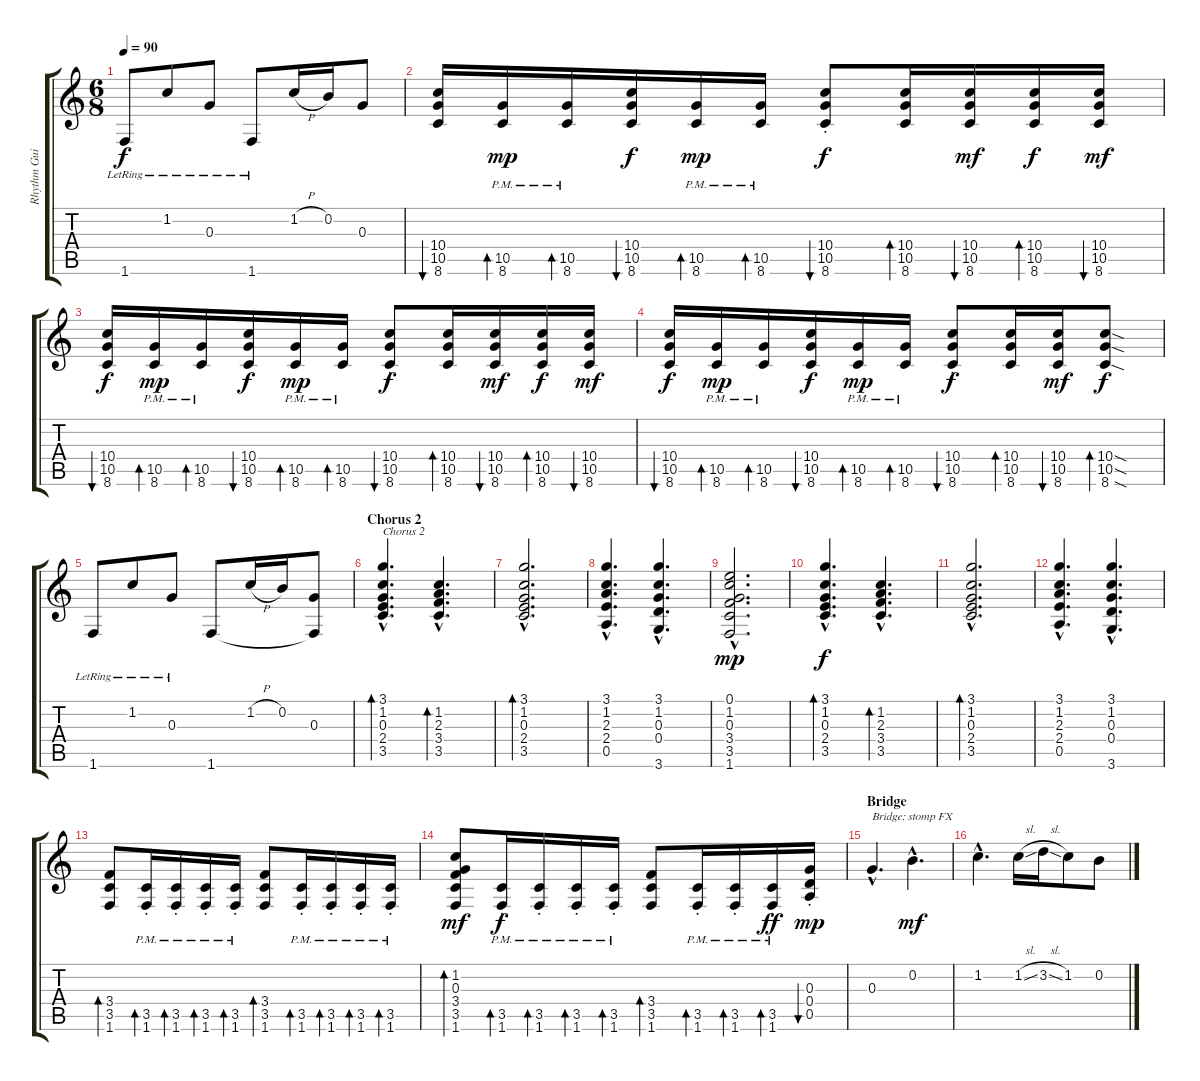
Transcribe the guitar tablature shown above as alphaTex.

\track ("Rhythm Guitar" "Rhythm Gui") {instrument acousticguitarnylon}
\staff {score tabs}
\tuning (E4 B3 G3 D3 A2 E2) {hide}
\ts (6 8)
\tempo 90
\clef g2
\ks c
1.6{lr}.8{dy f} 1.2{lr}.8 0.3{lr}.8 1.6{lr}.8 1.2{h}.16 0.2.16 0.3.8 |
(10.4 10.5 8.6).16{bu 60} (10.5 8.6{pm}).16{bd 60 dy mp} (10.5 8.6{pm}).16{bd 60} (10.4 10.5 8.6).16{bu 60 dy f} (10.5{pm} 8.6{pm}).16{bd 60 dy mp} (10.5{pm} 8.6{pm}).16{bd 60} (10.4{st} 10.5{st} 8.6).8{bu 60 dy f} (10.4 10.5 8.6).16{bd 60} (10.4 10.5 8.6).16{bu 60 dy mf} (10.4 10.5 8.6).16{bd 60 dy f} (10.4 10.5 8.6).16{bu 60 dy mf} |
(10.4 10.5 8.6).16{bu 60 dy f} (10.5{pm} 8.6{pm}).16{bd 60 dy mp} (10.5{pm} 8.6{pm}).16{bd 60} (10.4 10.5 8.6).16{bu 60 dy f} (10.5{pm} 8.6{pm}).16{bd 60 dy mp} (10.5{pm} 8.6{pm}).16{bd 60} (10.4{st} 10.5 8.6).8{bu 60 dy f} (10.4 10.5 8.6).16{bd 60} (10.4 10.5 8.6).16{bu 60 dy mf} (10.4 10.5 8.6).16{bd 60 dy f} (10.4 10.5 8.6).16{bu 60 dy mf} |
(10.4 10.5 8.6).16{bu 60 dy f} (10.5{pm} 8.6{pm}).16{bd 60 dy mp} (10.5{pm} 8.6{pm}).16{bd 60} (10.4 10.5 8.6).16{bu 60 dy f} (10.5{pm} 8.6{pm}).16{bd 60 dy mp} (10.5{pm} 8.6{pm}).16{bd 60} (10.4{st} 10.5{st} 8.6).8{bu 60 dy f} (10.4 10.5 8.6).16{bd 60} (10.4 10.5 8.6).16{bu 60 dy mf} (10.4{sod} 10.5{sod} 8.6{sod}).8{bd 60 dy f} |
1.6{lr}.8 1.2{lr}.8 0.3{lr}.8 1.6.8 1.2{h}.16 0.2.16 (0.3 1.6{t}).8 |
\section ("" "Chorus 2")
(3.1{hac} 1.2{hac} 0.3{hac} 2.4{hac} 3.5{hac}).4{d bd 60 txt "Chorus 2"} (1.2{hac} 2.3{hac} 3.4{hac} 3.5{hac}).4{d bd 30} |
(3.1{hac} 1.2{hac} 0.3{hac} 2.4{hac} 3.5{hac}).2{d bd 120} |
(3.1{hac} 1.2{hac} 2.3{hac} 2.4{hac} 0.5{hac}).4{d} (3.1{hac} 1.2{hac} 0.3{hac} 0.4{hac} 3.6{hac}).4{d} |
(0.1{hac} 1.2{hac} 0.3{hac} 3.4{hac} 3.5{hac} 1.6{hac}).2{d dy mp} |
(3.1{hac} 1.2{hac} 0.3{hac} 2.4{hac} 3.5{hac}).4{d bd 60 dy f} (1.2{hac} 2.3{hac} 3.4{hac} 3.5{hac}).4{d bd 30} |
(3.1{hac} 1.2{hac} 0.3{hac} 2.4{hac} 3.5{hac}).2{d bd 120} |
(3.1{hac} 1.2{hac} 2.3{hac} 2.4{hac} 0.5{hac}).4{d} (3.1{hac} 1.2{hac} 0.3{hac} 0.4{hac} 3.6{hac}).4{d} |
(3.4 3.5 1.6).8{bd 30 volume 10} (3.5{st} 1.6{pm}).16{bd 60} (3.5{st} 1.6{pm}).16{bd 60} (3.5{st} 1.6{pm}).16{bd 60} (3.5{st} 1.6{pm}).16{bd 60} (3.4 3.5 1.6).8{bd 60} (3.5{st} 1.6{pm}).16{bd 60} (3.5{st} 1.6{pm}).16{bd 60} (3.5{st} 1.6{pm}).16{bd 60} (3.5{st} 1.6{pm}).16{bd 60} |
(1.2 0.3 3.4 3.5 1.6).8{bd 30 dy mf} (3.5{st} 1.6{pm}).16{bd 60 dy f} (3.5{st} 1.6{pm}).16{bd 60} (3.5{st} 1.6{pm}).16{bd 60} (3.5{st} 1.6{pm}).16{bd 60} (3.4 3.5 1.6).8{bd 60} (3.5{st} 1.6{pm}).16{bd 60} (3.5{st} 1.6{pm}).16{bd 60} (3.5{st} 1.6{pm}).16{bd 60 dy ff} (0.3 0.4 0.5{st}).16{bu 60 dy mp} |
\section ("" "Bridge")
0.3{hac}.4{d txt "Bridge: stomp FX" volume 7 instrument distortionguitar} 0.2{hac}.4{d dy mf} |
1.2{hac}.4{d} 1.2{sl}.16 3.2{sl}.16 1.2.8 0.2.8
